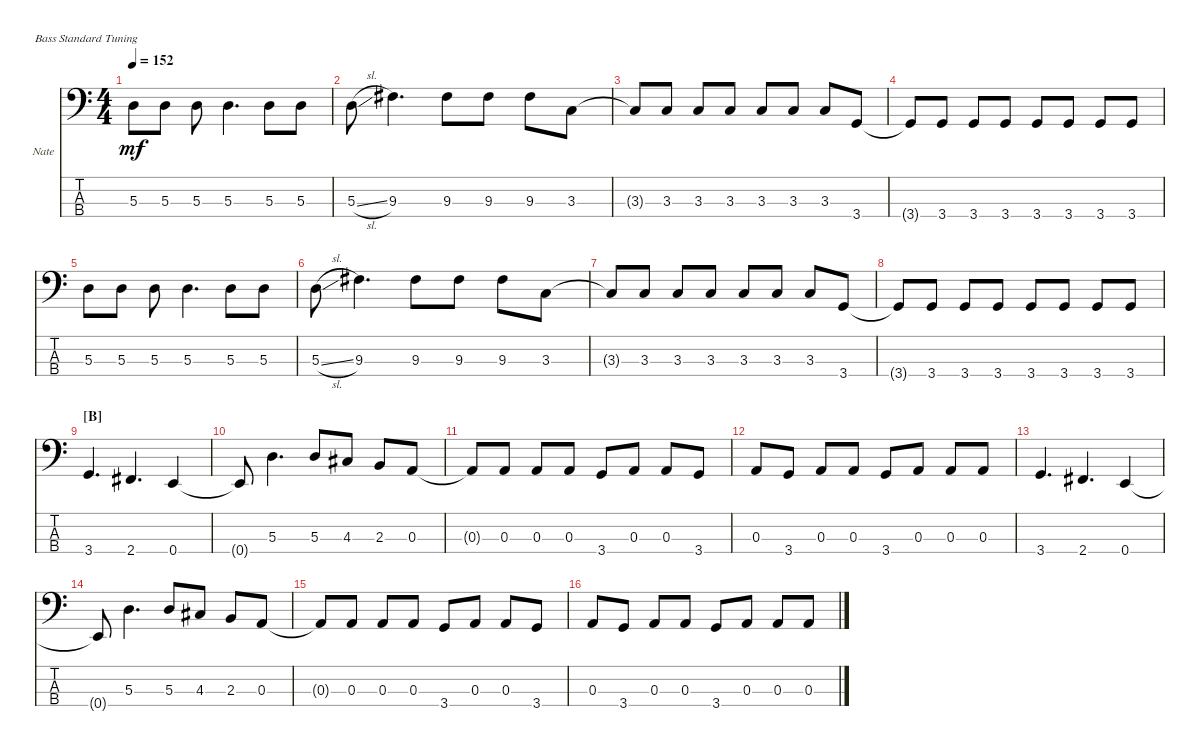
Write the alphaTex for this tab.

\defaultSystemsLayout 4
\bracketExtendMode nobrackets
\firstSystemTrackNameOrientation horizontal
\otherSystemsTrackNameOrientation horizontal
\track ("Bass (Nate Mendel)" "Nate") {instrument electricbassfinger}
\staff {score tabs}
\tuning (G2 D2 A1 E1)
\ts (4 4)
\tempo 152
\clef f4
\scale
0.333333
\ks c
5.3.8{dy mf} 5.3.8 5.3.8 5.3.4{d} 5.3.8 5.3.8 |
\scale
0.333333 5.3{sl}.8 9.3.4{d} 9.3.8 9.3.8 9.3.8 3.3.8 |
\scale
0.333333 3.3{t}.8 3.3.8 3.3.8 3.3.8 3.3.8 3.3.8 3.3.8 3.4.8 |
\scale
0.333333 3.4{t}.8 3.4.8 3.4.8 3.4.8 3.4.8 3.4.8 3.4.8 3.4.8 |
\scale
0.333333 5.3.8 5.3.8 5.3.8 5.3.4{d} 5.3.8 5.3.8 |
\scale
0.333333 5.3{sl}.8 9.3.4{d} 9.3.8 9.3.8 9.3.8 3.3.8 |
\scale
0.333333 3.3{t}.8 3.3.8 3.3.8 3.3.8 3.3.8 3.3.8 3.3.8 3.4.8 |
\scale
0.333333 3.4{t}.8 3.4.8 3.4.8 3.4.8 3.4.8 3.4.8 3.4.8 3.4.8 |
\section ("B" "")
\scale
0.333333 3.4.4{d} 2.4.4{d} 0.4.4 |
\scale
0.333333 0.4{t}.8 5.3.4{d} 5.3.8 4.3.8 2.3.8 0.3.8 |
\scale
0.333333 0.3{t}.8 0.3.8 0.3.8 0.3.8 3.4.8 0.3.8 0.3.8 3.4.8 |
\scale
0.333333 0.3.8 3.4.8 0.3.8 0.3.8 3.4.8 0.3.8 0.3.8 0.3.8 |
\scale
0.333333 3.4.4{d} 2.4.4{d} 0.4.4 |
\scale
0.333333 0.4{t}.8 5.3.4{d} 5.3.8 4.3.8 2.3.8 0.3.8 |
\scale
0.333333 0.3{t}.8 0.3.8 0.3.8 0.3.8 3.4.8 0.3.8 0.3.8 3.4.8 |
\scale
0.333333 0.3.8 3.4.8 0.3.8 0.3.8 3.4.8 0.3.8 0.3.8 0.3.8
